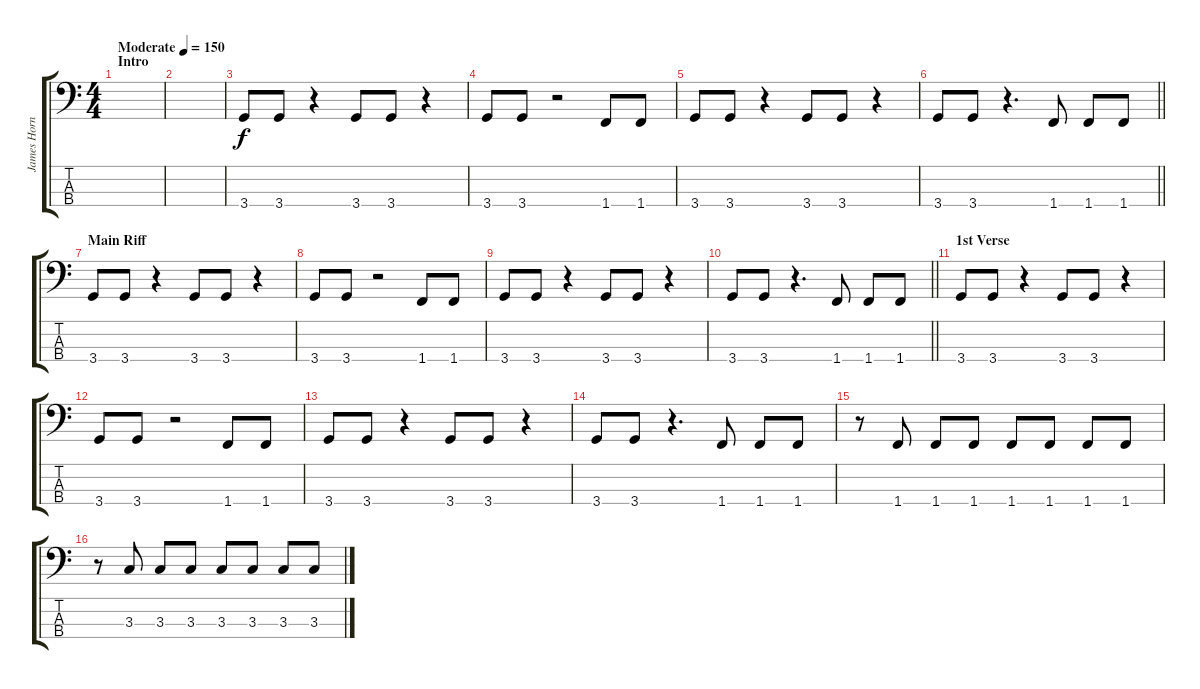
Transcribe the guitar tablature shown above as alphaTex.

\track ("James Hornsmith" "James Horn") {instrument electricbasspick}
\staff {score tabs}
\tuning (G2 D2 A1 E1) {hide}
\ts (4 4)
\section ("" "Intro")
\tempo (150 "Moderate")
\clef f4
\ks c
|
|
3.4.8 3.4.8 r.4 3.4.8 3.4.8 r.4 |
3.4.8 3.4.8 r.2 1.4.8 1.4.8 |
3.4.8 3.4.8 r.4 3.4.8 3.4.8 r.4 |
\barLineRight lightlight
3.4.8 3.4.8 r.4{d} 1.4.8 1.4.8 1.4.8 |
\section ("" "Main Riff")
3.4.8 3.4.8 r.4 3.4.8 3.4.8 r.4 |
3.4.8 3.4.8 r.2 1.4.8 1.4.8 |
3.4.8 3.4.8 r.4 3.4.8 3.4.8 r.4 |
\barLineRight lightlight
3.4.8 3.4.8 r.4{d} 1.4.8 1.4.8 1.4.8 |
\section ("" "1st Verse")
3.4.8 3.4.8 r.4 3.4.8 3.4.8 r.4 |
3.4.8 3.4.8 r.2 1.4.8 1.4.8 |
3.4.8 3.4.8 r.4 3.4.8 3.4.8 r.4 |
3.4.8 3.4.8 r.4{d} 1.4.8 1.4.8 1.4.8 |
r.8 1.4.8 1.4.8 1.4.8 1.4.8 1.4.8 1.4.8 1.4.8 |
r.8 3.3.8 3.3.8 3.3.8 3.3.8 3.3.8 3.3.8 3.3.8
